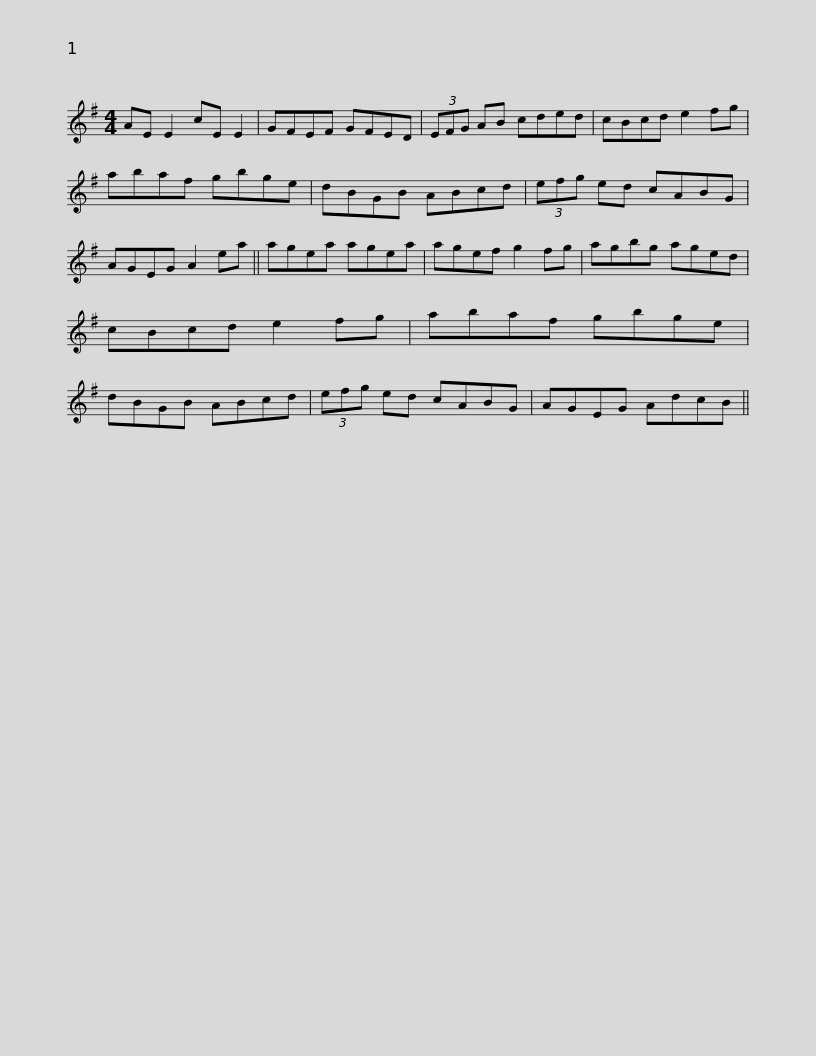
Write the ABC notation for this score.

X:1
L:1/8
M:4/4
I:linebreak $
K:G
V:1 treble
V:1
 AE E2 cE E2 | GFEF GFED | (3EFG AB cded | cBcd e2 fg | abaf gbge |$ %5
 dBGB ABcd | (3efg ed cABG | AGEG A2 ea || agea agea | agef g2 fg |$ %10
 agbg aged | cBcd e2 fg | abaf gbge | dBGB ABcd | (3efg ed cABG |$ %15
 AGEG AdcB || %16
